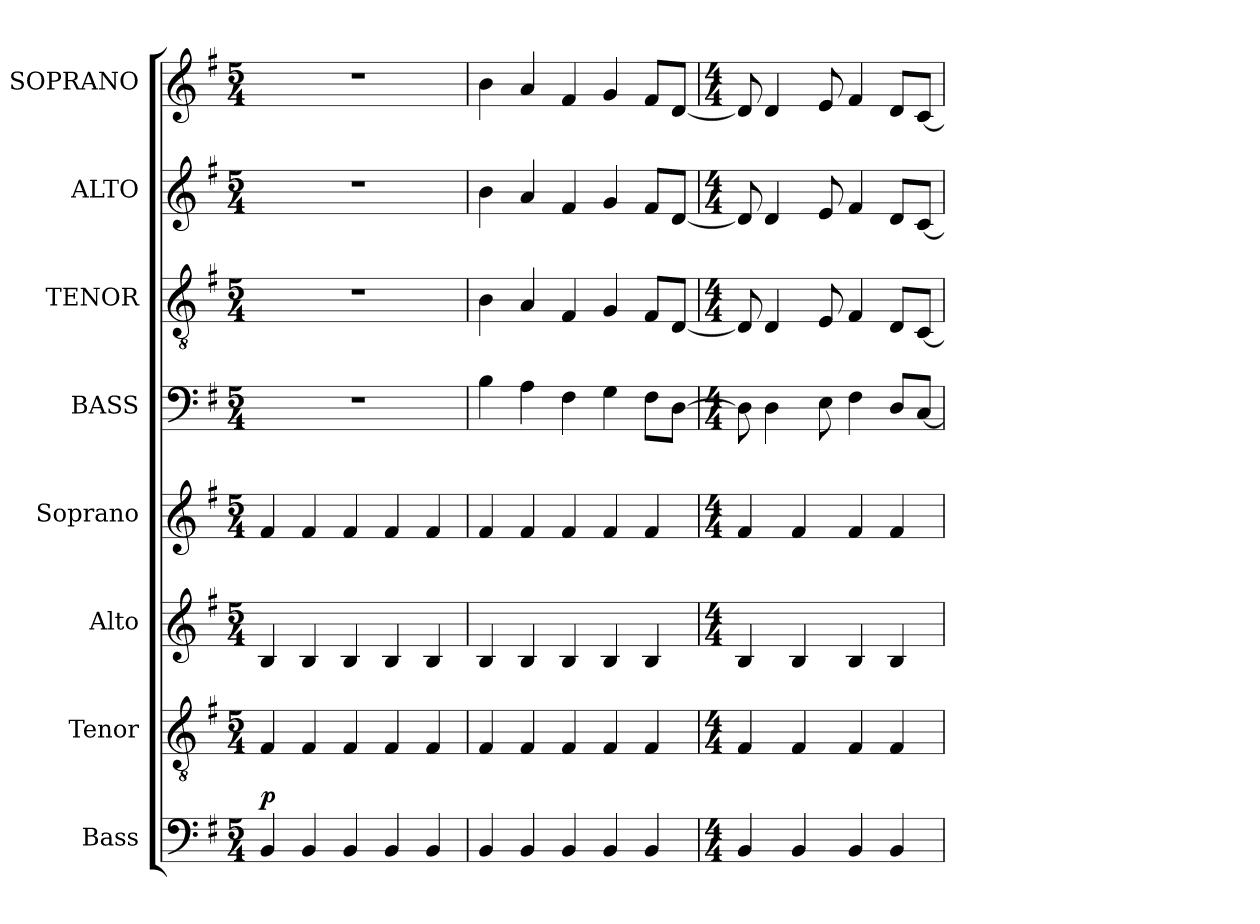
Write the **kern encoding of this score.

**kern	**dynam	**kern	**kern	**kern	**kern	**kern	**kern	**kern
*part8	*part8	*part7	*part6	*part5	*part4	*part3	*part2	*part1
*staff8	*staff8	*staff7	*staff6	*staff5	*staff4	*staff3	*staff2	*staff1
*I"Bass	*	*I"Tenor	*I"Alto	*I"Soprano	*I"BASS	*I"TENOR	*I"ALTO	*I"SOPRANO
*I'B.	*	*I'T.	*I'A.	*I'S.	*I'B.	*I'T.	*I'A.	*I'S.
*clefF4	*	*clefGv2	*clefG2	*clefG2	*clefF4	*clefGv2	*clefG2	*clefG2
*k[f#]	*	*k[f#]	*k[f#]	*k[f#]	*k[f#]	*k[f#]	*k[f#]	*k[f#]
*M5/4	*	*M5/4	*M5/4	*M5/4	*M5/4	*M5/4	*M5/4	*M5/4
=1	=1	=1	=1	=1	=1	=1	=1	=1
!	!LO:DY:a	!	!	!	!	!	!	!
4BB	p	4F#	4B	4f#	4%5r	4%5r	4%5r	4%5r
4BB	.	4F#	4B	4f#	.	.	.	.
4BB	.	4F#	4B	4f#	.	.	.	.
4BB	.	4F#	4B	4f#	.	.	.	.
4BB	.	4F#	4B	4f#	.	.	.	.
=2	=2	=2	=2	=2	=2	=2	=2	=2
4BB	.	4F#	4B	4f#	4B	4B	4b	4b
4BB	.	4F#	4B	4f#	4A	4A	4a	4a
4BB	.	4F#	4B	4f#	4F#	4F#	4f#	4f#
4BB	.	4F#	4B	4f#	4G	4G	4g	4g
4BB	.	4F#	4B	4f#	8F#L	8F#L	8f#L	8f#L
.	.	.	.	.	[8DJ	[8DJ	[8dJ	[8dJ
=3	=3	=3	=3	=3	=3	=3	=3	=3
*M4/4	*	*M4/4	*M4/4	*M4/4	*M4/4	*M4/4	*M4/4	*M4/4
4BB	.	4F#	4B	4f#	8D]	8D]	8d]	8d]
.	.	.	.	.	4D	4D	4d	4d
4BB	.	4F#	4B	4f#	.	.	.	.
.	.	.	.	.	8E	8E	8e	8e
4BB	.	4F#	4B	4f#	4F#	4F#	4f#	4f#
4BB	.	4F#	4B	4f#	8DL	8DL	8dL	8dL
.	.	.	.	.	[8CJ	[8CJ	[8cJ	[8cJ
=	=	=	=	=	=	=	=	=
*-	*-	*-	*-	*-	*-	*-	*-	*-
